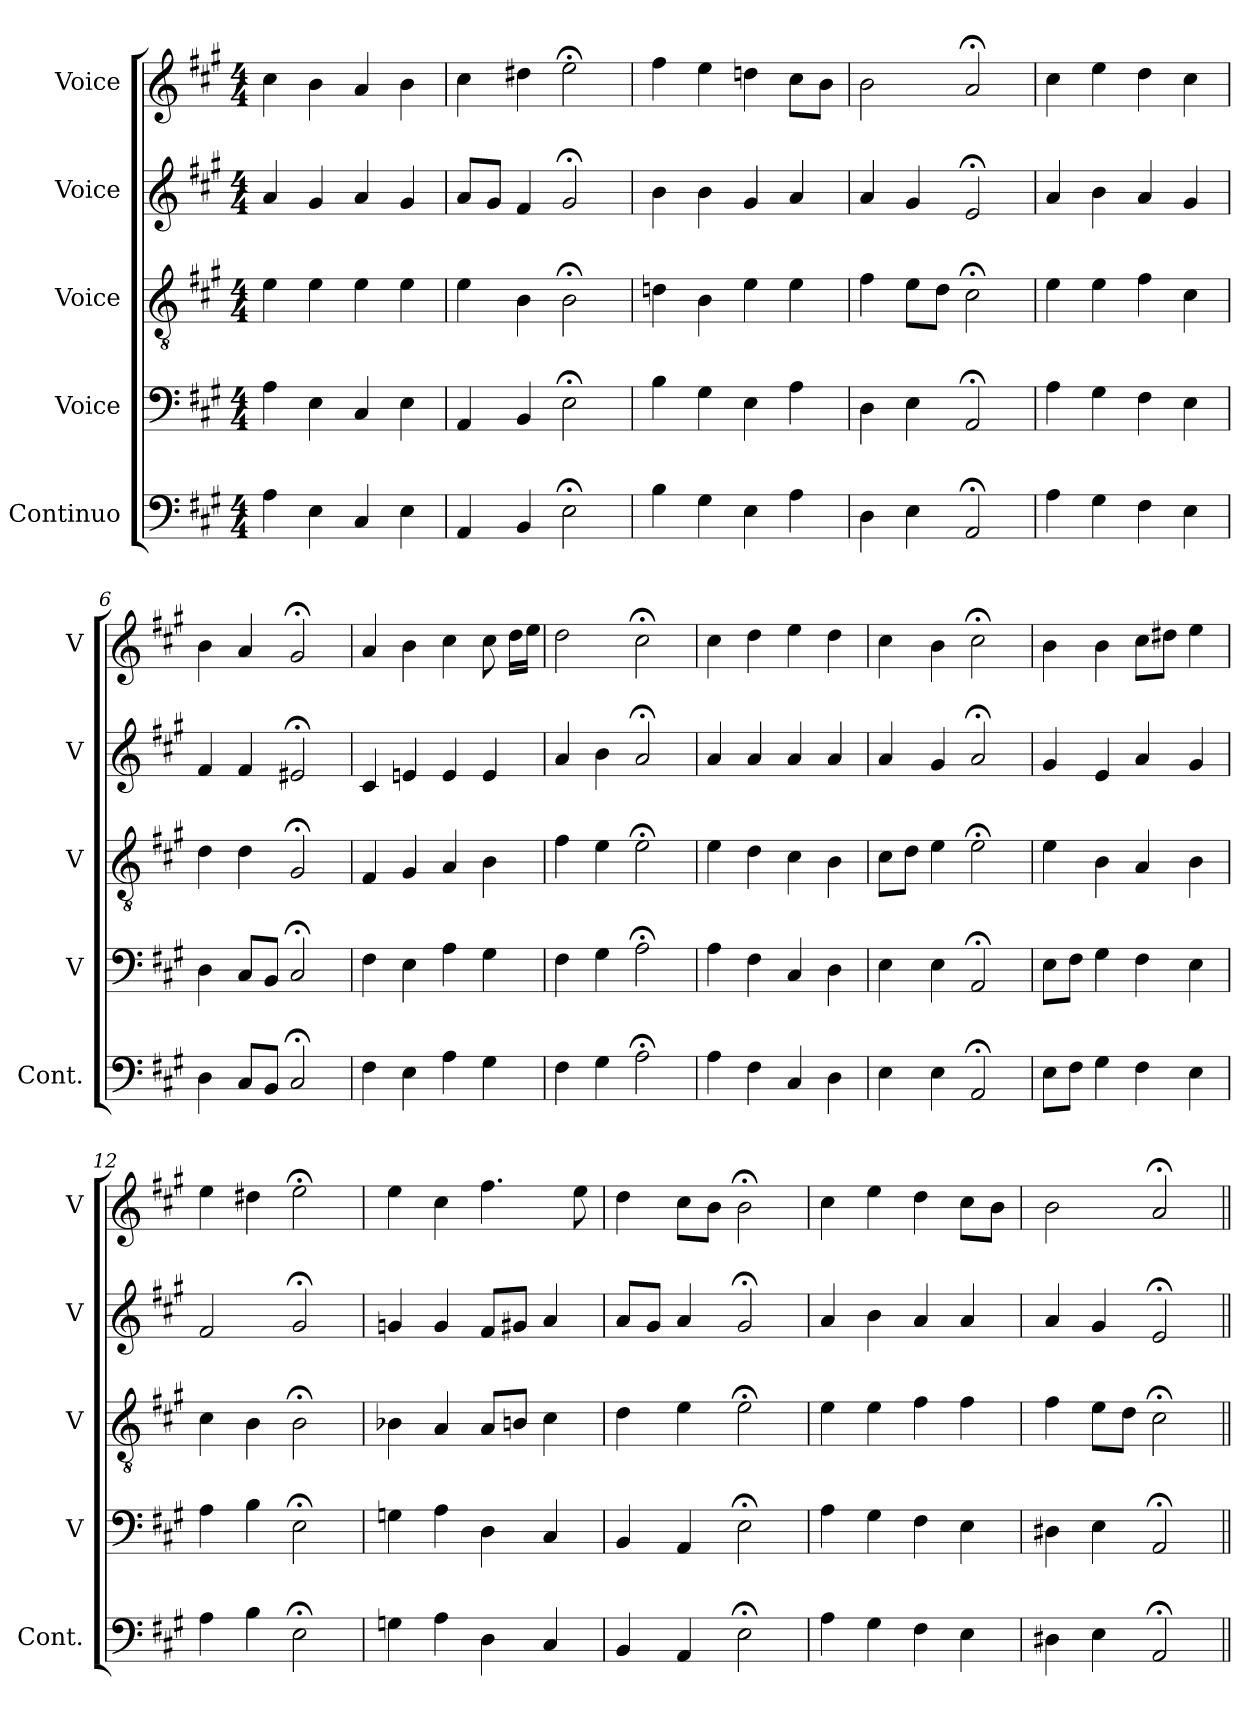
**kern	**kern	**kern	**kern	**kern
*part5	*part4	*part3	*part2	*part1
*staff5	*staff4	*staff3	*staff2	*staff1
*I"Continuo	*I"Voice	*I"Voice	*I"Voice	*I"Voice
*I'Cont.	*I'V	*I'V	*I'V	*I'V
*clefF4	*clefF4	*clefGv2	*clefG2	*clefG2
*ITrd7c12	*	*	*	*
*k[f#c#g#]	*k[f#c#g#]	*k[f#c#g#]	*k[f#c#g#]	*k[f#c#g#]
*M4/4	*M4/4	*M4/4	*M4/4	*M4/4
=1	=1	=1	=1	=1
4AA\	4A\	4e\	4a/	4cc#\
4EE\	4E\	4e\	4g#/	4b\
4CC#/	4C#/	4e\	4a/	4a/
4EE\	4E\	4e\	4g#/	4b\
=2	=2	=2	=2	=2
4AAA/	4AA/	4e\	8a/L	4cc#\
.	.	.	8g#/J	.
4BBB/	4BB/	4B\	4f#/	4dd#X\
2EE;<\	2E;<\	2B;<\	2g#;</	2ee;<\
=3	=3	=3	=3	=3
4BB\	4B\	4dn\	4b\	4ff#\
4GG#\	4G#\	4B\	4b\	4ee\
4EE\	4E\	4e\	4g#/	4ddn\
4AA\	4A\	4e\	4a/	8cc#\L
.	.	.	.	8b\J
=4	=4	=4	=4	=4
4DD\	4D\	4f#\	4a/	2b\
4EE\	4E\	8e\L	4g#/	.
.	.	8d\J	.	.
2AAA;</	2AA;</	2c#;<\	2e;</	2a;</
=5	=5	=5	=5	=5
4AA\	4A\	4e\	4a/	4cc#\
4GG#\	4G#\	4e\	4b\	4ee\
4FF#\	4F#\	4f#\	4a/	4dd\
4EE\	4E\	4c#\	4g#/	4cc#\
=6	=6	=6	=6	=6
4DD\	4D\	4d\	4f#/	4b\
8CC#/L	8C#/L	4d\	4f#/	4a/
8BBB/J	8BB/J	.	.	.
2CC#;</	2C#;</	2G#;</	2e#X;</	2g#;</
=7	=7	=7	=7	=7
4FF#\	4F#\	4F#/	4c#/	4a/
4EE\	4E\	4G#/	4en/	4b\
4AA\	4A\	4A/	4e/	4cc#\
4GG#\	4G#\	4B\	4e/	8cc#\
.	.	.	.	16dd\LL
.	.	.	.	16ee\JJ
=8	=8	=8	=8	=8
4FF#\	4F#\	4f#\	4a/	2dd\
4GG#\	4G#\	4e\	4b\	.
2AA;<\	2A;<\	2e;<\	2a;</	2cc#;<\
!!LO:LB:g=z
=9	=9	=9	=9	=9
4AA\	4A\	4e\	4a/	4cc#\
4FF#\	4F#\	4d\	4a/	4dd\
4CC#/	4C#/	4c#\	4a/	4ee\
4DD\	4D\	4B\	4a/	4dd\
=10	=10	=10	=10	=10
4EE\	4E\	8c#\L	4a/	4cc#\
.	.	8d\J	.	.
4EE\	4E\	4e\	4g#/	4b\
2AAA;</	2AA;</	2e;<\	2a;</	2cc#;<\
=11	=11	=11	=11	=11
8EE\L	8E\L	4e\	4g#/	4b\
8FF#\J	8F#\J	.	.	.
4GG#\	4G#\	4B\	4e/	4b\
4FF#\	4F#\	4A/	4a/	8cc#\L
.	.	.	.	8dd#X\J
4EE\	4E\	4B\	4g#/	4ee\
=12	=12	=12	=12	=12
4AA\	4A\	4c#\	2f#/	4ee\
4BB\	4B\	4B\	.	4dd#X\
2EE;<\	2E;<\	2B;<\	2g#;</	2ee;<\
=13	=13	=13	=13	=13
4GGn\	4Gn\	4B-X\	4gn/	4ee\
4AA\	4A\	4A/	4g/	4cc#\
4DD\	4D\	8A/L	8f#/L	4.ff#\
.	.	8Bn/J	8g#X/J	.
4CC#/	4C#/	4c#\	4a/	.
.	.	.	.	8ee\
=14	=14	=14	=14	=14
4BBB/	4BB/	4d\	8a/L	4dd\
.	.	.	8g#/J	.
4AAA/	4AA/	4e\	4a/	8cc#\L
.	.	.	.	8b\J
2EE;<\	2E;<\	2e;<\	2g#;</	2b;<\
=15	=15	=15	=15	=15
4AA\	4A\	4e\	4a/	4cc#\
4GG#\	4G#\	4e\	4b\	4ee\
4FF#\	4F#\	4f#\	4a/	4dd\
4EE\	4E\	4f#\	4a/	8cc#\L
.	.	.	.	8b\J
!!LO:PB:g=z
=16	=16	=16	=16	=16
4DD#X\	4D#X\	4f#\	4a/	2b\
4EE\	4E\	8e\L	4g#/	.
.	.	8d\J	.	.
2AAA;</	2AA;</	2c#;<\	2e;</	2a;</
=||	=||	=||	=||	=||
*-	*-	*-	*-	*-
